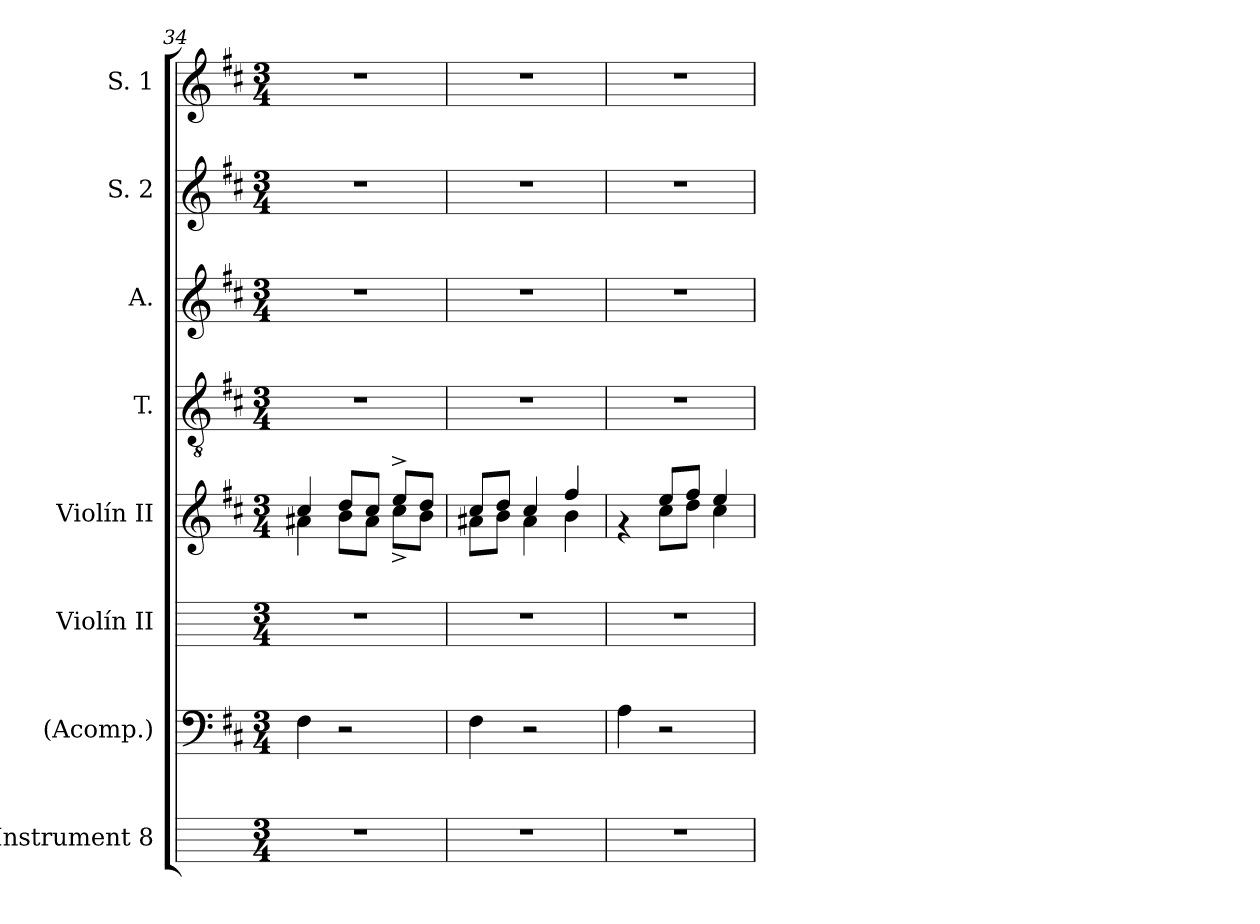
**kern	**kern	**kern	**kern	**kern	**kern	**kern	**kern
*part8	*part7	*part6	*part5	*part4	*part3	*part2	*part1
*staff8	*staff7	*staff6	*staff5	*staff4	*staff3	*staff2	*staff1
*I"Instrument 8	*I"(Acomp.)	*I"Violín II	*I"Violín II	*I"T.	*I"A.	*I"S. 2	*I"S. 1
*	*	*	*I'Violín I	*I'T.	*I'A.	*I'S. 2	*I'S. 1
*	*clefF4	*	*clefG2	*clefGv2	*clefG2	*clefG2	*clefG2
*k[]	*k[f#c#]	*k[]	*k[f#c#]	*k[f#c#]	*k[f#c#]	*k[f#c#]	*k[f#c#]
*C:	*D:	*C:	*D:	*D:	*D:	*D:	*D:
*M3/4	*M3/4	*M3/4	*M3/4	*M3/4	*M3/4	*M3/4	*M3/4
=34	=34	=34	=34	=34	=34	=34	=34
*	*	*	*^	*	*	*	*
2.r	4F#\	2.r	4cc#/	4a#X\	2.r	2.r	2.r	2.r
.	2r	.	8dd/L	8b\L	.	.	.	.
.	.	.	8cc#/J	8a#\J	.	.	.	.
.	.	.	8ee^>/L	8cc#^<\L	.	.	.	.
.	.	.	8dd/J	8b\J	.	.	.	.
=35	=35	=35	=35	=35	=35	=35	=35	=35
2.r	4F#\	2.r	8cc#/L	8a#X\L	2.r	2.r	2.r	2.r
.	.	.	8dd/J	8b\J	.	.	.	.
.	2r	.	4cc#/	4a#\	.	.	.	.
.	.	.	4ff#/	4b\	.	.	.	.
=36	=36	=36	=36	=36	=36	=36	=36	=36
2.r	4A\	2.r	4rf	4ryy	2.r	2.r	2.r	2.r
.	2r	.	8ee/L	8cc#\L	.	.	.	.
.	.	.	8ff#/J	8dd\J	.	.	.	.
.	.	.	4ee/	4cc#\	.	.	.	.
*	*	*	*v	*v	*	*	*	*
=	=	=	=	=	=	=	=
*-	*-	*-	*-	*-	*-	*-	*-
